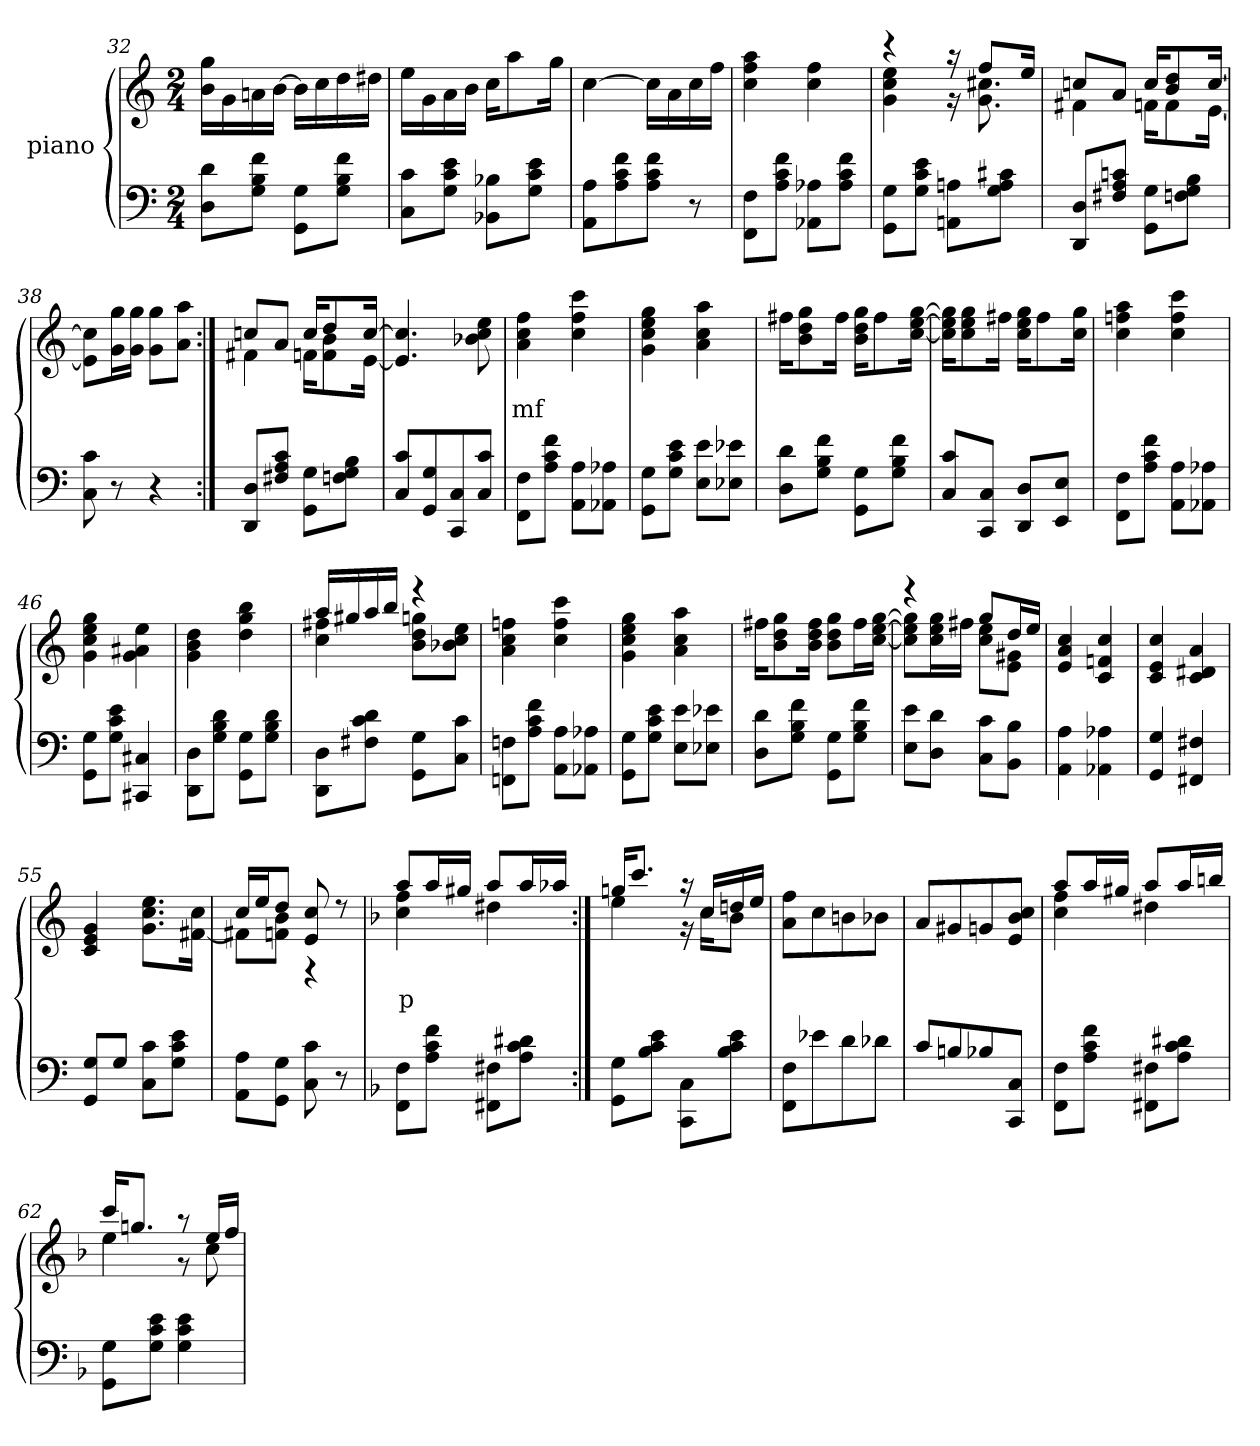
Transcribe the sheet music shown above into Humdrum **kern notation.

**kern	**kern	**text
*part2	*part1	*part1
*staff2	*staff1	*staff1
*I"piano	*I"piano	*
*clefF4	*clefG2	*
*k[]	*k[]	*
*M2/4	*M2/4	*
=32	=32	=32
8d 8DL	16gg 16bLL	.
.	16g	.
8f 8B 8GJ	16an	.
.	[16bJJ	.
8G 8GGL	16bLL]	.
.	16cc	.
8f 8B 8GJ	16dd	.
.	16dd#XJJ	.
=33	=33	=33
8c 8CL	16eeLL	.
.	16g	.
8e 8c 8GJ	16a	.
.	16bJJ	.
8B-X 8BB-XL	16ccKL	.
.	8aa	.
8e 8c 8GJ	.	.
.	16ggJk	.
=34	=34	=34
8A 8AAL	[4cc	.
8f 8c 8A	.	.
8f 8c 8AJ	16ccLL]	.
.	16a	.
8r	16cc	.
.	16ffJJ	.
=35	=35	=35
8F 8FFL	4aa 4ff 4cc	.
8f 8c 8AJ	.	.
8A-X 8AA-XL	4ff 4cc	.
8f 8c 8A-J	.	.
=36	=36	=36
*	*^	*
8G 8GGL	4r	4ee 4cc 4g	.
8e 8c 8GJ	.	.	.
8An 8AAnL	16r	16r	.
.	8ffL	8.cc#X 8.g	.
8c#X 8A 8GJ	.	.	.
.	16eeJk	.	.
=37	=37	=37	=37
8D 8DDL	8ccnL	4f#X	.
8cn 8A 8F#XJ	8aJ	.	.
8G 8GGL	16ccKL	16fnKL	.
.	8dd 8b	8f	.
8B 8G 8FnJ	.	.	.
.	[16ccJk	[16eJk	.
*	*v	*v	*
=38	=38	=38
8c 8C	8cc] 8e]L	.
8r	16gg 16gL	.
.	16gg 16gJJ	.
4r	8gg 8gL	.
.	8aa 8aJ	.
=39:|!	=39:|!	=39:|!
*	*^	*
8D 8DDL	8ccnL	4f#X	.
8c 8A 8F#XJ	8aJ	.	.
8G 8GGL	16ccKL	16fnKL	.
.	8dd	8b 8f	.
8B 8G 8FnJ	.	.	.
.	[16ccJk	[16eJk	.
*	*v	*v	*
=40	=40	=40
8c 8CL	4.cc] 4.e]	.
8G 8GG	.	.
8C 8CC	.	.
8c 8CJ	8ee 8cc 8b-X	.
=41	=41	=41
8F 8FFL	4ff 4cc 4a	mf
8f 8c 8AJ	.	.
8A 8AAL	4ccc 4ff 4cc	.
8A-X 8AA-XJ	.	.
=42	=42	=42
8G 8GGL	4gg 4ee 4cc 4g	.
8e 8c 8GJ	.	.
8e 8EL	4aa 4cc 4a	.
8e-X 8E-XJ	.	.
=43	=43	=43
8d 8DL	16ff#XKL	.
.	8gg 8dd 8b	.
8f 8B 8GJ	.	.
.	16ff#Jk	.
8G 8GGL	16gg 16dd 16bKL	.
.	8ff#	.
8f 8B 8GJ	.	.
.	[16gg [16ee [16ccJk	.
=44	=44	=44
8c 8CL	16gg] 16ee] 16cc]KL	.
.	8gg 8ee 8cc	.
8C 8CCJ	.	.
.	16ff#XJk	.
8D 8DDL	16gg 16ee 16ccKL	.
.	8ff#	.
8E 8EEJ	.	.
.	16gg 16ccJk	.
=45	=45	=45
8F 8FFL	4aa 4ffn 4cc	.
8f 8c 8AJ	.	.
8A 8AAL	4ccc 4ff 4cc	.
8A-X 8AA-XJ	.	.
=46	=46	=46
8G 8GGL	4gg 4ee 4cc 4g	.
8e 8c 8GJ	.	.
4C#X 4CC#X	4ee 4a#X 4g	.
=47	=47	=47
8D 8DDL	4dd 4b 4g	.
8d 8B 8GJ	.	.
8G 8GGL	4bb 4gg 4dd	.
8d 8B 8GJ	.	.
=48	=48	=48
*	*^	*
8D 8DDL	16aaLL	4ff#X 4cc	.
.	16gg#X	.	.
8d 8c 8F#XJ	16aa	.	.
.	16bbJJ	.	.
8G 8GGL	4r	8ggn 8dd 8bL	.
8c 8CJ	.	8ee 8cc 8b-XJ	.
*	*v	*v	*
=49	=49	=49
8Fn 8FFnL	4ffn 4cc 4a	.
8f 8c 8AJ	.	.
8A 8AAL	4ccc 4ff 4cc	.
8A-X 8AA-XJ	.	.
=50	=50	=50
8G 8GGL	4gg 4ee 4cc 4g	.
8e 8c 8GJ	.	.
8e 8EL	4aa 4cc 4a	.
8e-X 8E-XJ	.	.
=51	=51	=51
8d 8DL	16ff#XKL	.
.	8gg 8dd 8b	.
8f 8B 8GJ	.	.
.	16ff# 16dd 16bJk	.
8G 8GGL	8gg 8dd 8bL	.
8f 8B 8GJ	16ff#L	.
.	[16gg [16ee [16ccJJ	.
=52	=52	=52
*	*^	*
8e 8EL	4r	8gg] 8ee] 8cc]L	.
8d 8DJ	.	16gg 16ee 16ccL	.
.	.	16ff#XJJ	.
8c 8CL	8ggL	8ee 8ccL	.
8B 8BBJ	16ddL	8g#X 8eJ	.
.	16eeJJ	.	.
*	*v	*v	*
=53	=53	=53
4A 4AA	4cc 4a 4e	.
4A-X 4AA-X	4cc 4fn 4c	.
=54	=54	=54
4G 4GG	4cc 4e 4c	.
4F#X 4FF#X	4a 4d#X 4c	.
=55	=55	=55
8G 8GGL	4g 4e 4c	.
8GJ	.	.
8c 8CL	8.ee 8.cc 8.gL	.
8e 8c 8GJ	.	.
.	16cc [16f#XJk	.
=56	=56	=56
*	*^	*
8A 8AAL	16ccLL	8f#XL]	.
.	16eeJ	.	.
8G 8GGJ	8ddJ	8b 8fnJ	.
8c 8C	8cc 8e	4r	.
8r	8r	.	.
=57	=57	=57	=57
*k[b-]	*k[b-]	*	*
8F 8FFL	8aaL	4ff 4cc	p
8f 8c 8AJ	16aaL	.	.
.	16gg#XJJ	.	.
8F#X 8FF#XL	8aaL	4dd#X	.
8d#X 8c 8AJ	16aaL	.	.
.	16aa-XJJ	.	.
=58:|!	=58:|!	=58:|!	=58:|!
8G 8GGL	16ggnKL	4ee	.
.	8.cccJ	.	.
8e 8c 8B-J	.	.	.
8C 8CCL	16r	16r	.
.	16ccLL	16ccKL	.
8e 8c 8B-J	16ddn	8b-J	.
.	16eeJJ	.	.
*	*v	*v	*
=59	=59	=59
8F 8FFL	8ff 8aL	.
8e-X	8cc	.
8d	8bn	.
8d-XJ	8b-XJ	.
=60	=60	=60
8cL	8aL	.
8Bn	8g#X	.
8B-X	8gn	.
8C 8CCJ	8cc 8b- 8eJ	.
=61	=61	=61
*	*^	*
8F 8FFL	8aaL	4ff 4cc	.
8f 8c 8AJ	16aaL	.	.
.	16gg#XJJ	.	.
8F#X 8FF#XL	8aaL	4dd#X	.
8d#X 8c 8AJ	16aaL	.	.
.	16bbnJJ	.	.
=62	=62	=62	=62
8G 8GGL	16cccKL	4ee	.
.	8.ggnJ	.	.
8e 8c 8GJ	.	.	.
4e 4c 4G	8r	8r	.
.	16eeLL	8cc	.
.	16ffJJ	.	.
*	*v	*v	*
=	=	=
*-	*-	*-
